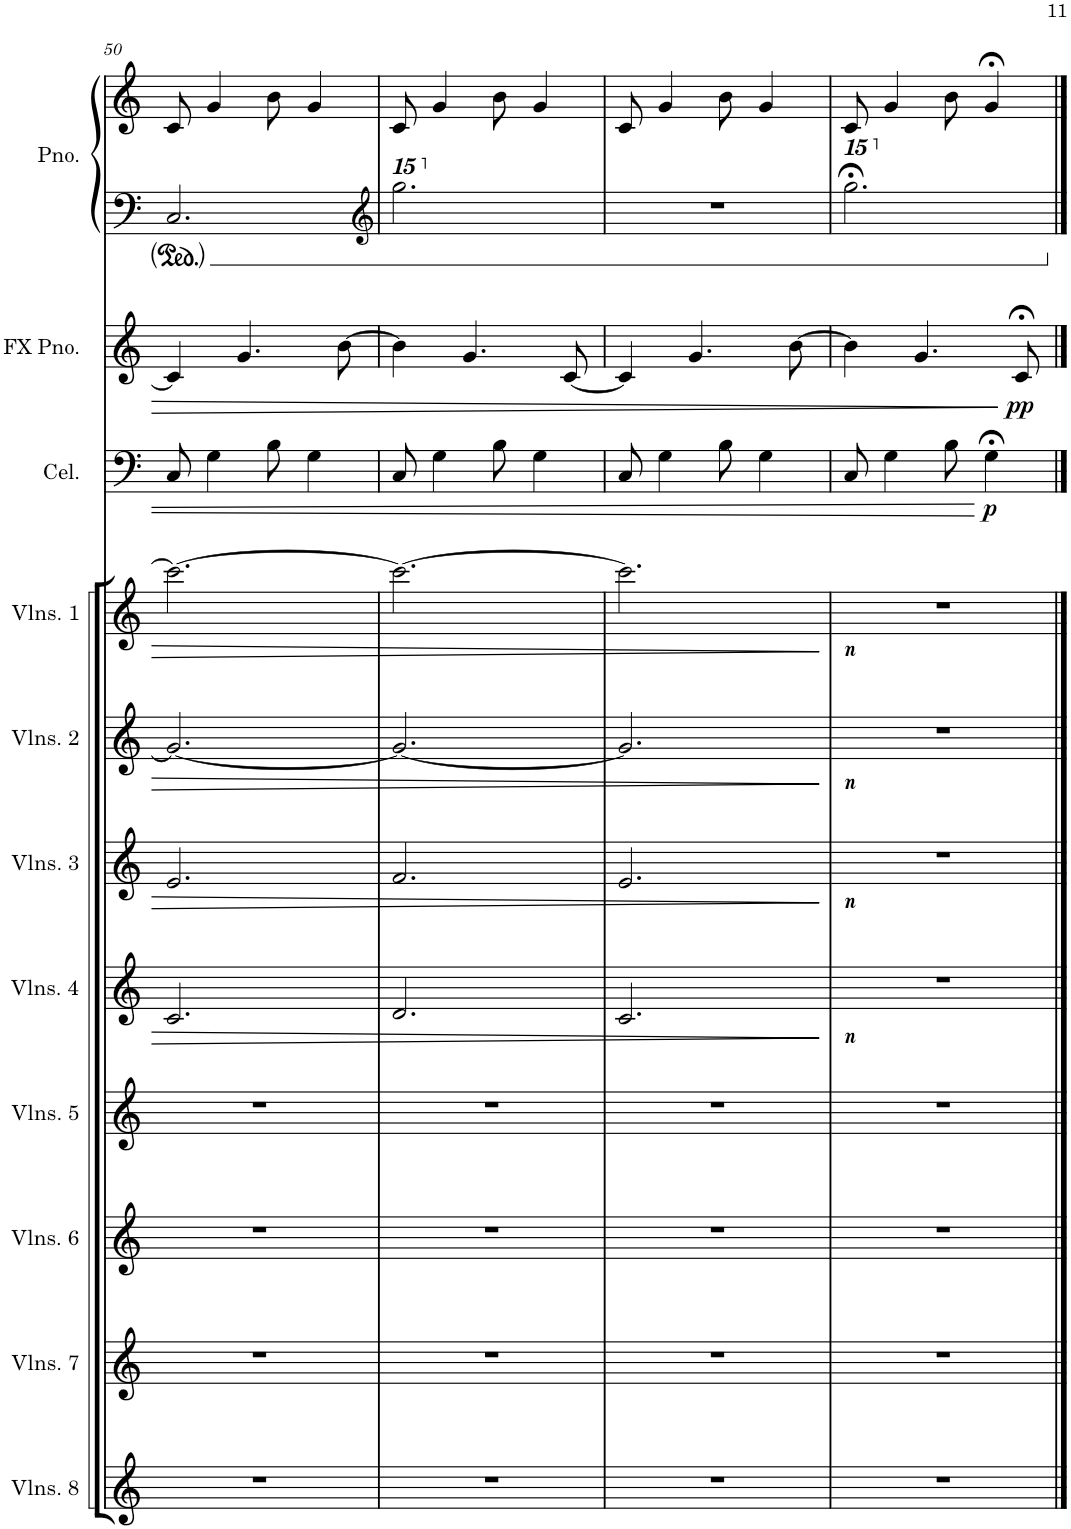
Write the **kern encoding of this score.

**kern	**kern	**kern	**kern	**kern	**dynam	**kern	**dynam	**kern	**dynam	**kern	**dynam	**kern	**dynam	**kern	**dynam	**kern	**kern
*part11	*part10	*part9	*part8	*part7	*part7	*part6	*part6	*part5	*part5	*part4	*part4	*part3	*part3	*part2	*part2	*part1	*part1
*staff12	*staff11	*staff10	*staff9	*staff8	*staff8	*staff7	*staff7	*staff6	*staff6	*staff5	*staff5	*staff4	*staff4	*staff3	*staff3	*staff2	*staff1
*I"Violins 8	*I"Violins 7	*I"Violins 6	*I"Violins 5	*I"Violins 4	*	*I"Violins 3	*	*I"Violins 2	*	*I"Violins 1	*	*I"Celesta	*	*I"Effect piano	*	*I"Piano	*
*I'Vlns. 8	*I'Vlns. 7	*I'Vlns. 6	*I'Vlns. 5	*I'Vlns. 4	*	*I'Vlns. 3	*	*I'Vlns. 2	*	*I'Vlns. 1	*	*I'Cel.	*	*	*	*I'Pno.	*
!!LO:PB:g=z
*clefG2	*clefG2	*clefG2	*clefG2	*clefG2	*	*clefG2	*	*clefG2	*	*clefG2	*	*clefF4	*	*clefG2	*	*clefF4	*clefG2
*k[]	*k[]	*k[]	*k[]	*k[]	*	*k[]	*	*k[]	*	*k[]	*	*k[]	*	*k[]	*	*k[]	*k[]
*M6/8	*M6/8	*M6/8	*M6/8	*M6/8	*	*M6/8	*	*M6/8	*	*M6/8	*	*M6/8	*	*M6/8	*	*M6/8	*M6/8
=50	=50	=50	=50	=50	=50	=50	=50	=50	=50	=50	=50	=50	=50	=50	=50	=50	=50
2.r	2.r	2.r	2.r	2.c/	.	2.e/	.	2.g/_	.	2.ccc\_	.	8C/	.	4c/]	.	2.C/	8c/
.	.	.	.	.	.	.	.	.	.	.	.	4G\	.	.	.	.	4g/
.	.	.	.	.	.	.	.	.	.	.	.	.	.	4.g/	.	.	.
.	.	.	.	.	.	.	.	.	.	.	.	8B\	.	.	.	.	8b\
.	.	.	.	.	.	.	.	.	.	.	.	4G\	.	.	.	.	4g/
.	.	.	.	.	.	.	.	.	.	.	.	.	.	[8b\	.	.	.
=51	=51	=51	=51	=51	=51	=51	=51	=51	=51	=51	=51	=51	=51	=51	=51	=51	=51
*	*	*	*	*	*	*	*	*	*	*	*	*	*	*	*	*clefG2	*
*	*	*	*	*	*	*	*	*	*	*	*	*	*	*	*	*15ma	*
2.r	2.r	2.r	2.r	2.d/	.	2.f/	.	2.g/_	.	2.ccc\_	.	8C/	.	4b\]	.	2.gggg\	8c/
.	.	.	.	.	.	.	.	.	.	.	.	4G\	.	.	.	.	4g/
.	.	.	.	.	.	.	.	.	.	.	.	.	.	4.g/	.	.	.
.	.	.	.	.	.	.	.	.	.	.	.	8B\	.	.	.	.	8b\
.	.	.	.	.	.	.	.	.	.	.	.	4G\	.	.	.	.	4g/
.	.	.	.	.	.	.	.	.	.	.	.	.	.	[8c/	.	.	.
=52	=52	=52	=52	=52	=52	=52	=52	=52	=52	=52	=52	=52	=52	=52	=52	=52	=52
*	*	*	*	*	*	*	*	*	*	*	*	*	*	*	*	*X15ma	*
2.r	2.r	2.r	2.r	2.c/	.	2.e/	.	2.g/]	.	2.ccc\]	.	8C/	.	4c/]	.	2.r	8c/
.	.	.	.	.	.	.	.	.	.	.	.	4G\	.	.	.	.	4g/
.	.	.	.	.	.	.	.	.	.	.	.	.	.	4.g/	.	.	.
.	.	.	.	.	.	.	.	.	.	.	.	8B\	.	.	.	.	8b\
.	.	.	.	.	.	.	.	.	.	.	.	4G\	.	.	.	.	4g/
.	.	.	.	.	.	.	.	.	.	.	.	.	.	[8b\	.	.	.
=53	=53	=53	=53	=53	=53	=53	=53	=53	=53	=53	=53	=53	=53	=53	=53	=53	=53
*	*	*	*	*	*	*	*	*	*	*	*	*	*	*	*	*15ma	*
!	!	!	!	!	!LO:DY:b	!	!LO:DY:b	!	!LO:DY:b	!	!LO:DY:b	!	!	!	!	!	!
2.r	2.r	2.r	2.r	2.r	other-dynamics	2.r	other-dynamics	2.r	other-dynamics	2.r	other-dynamics	8C/	.	4b\]	.	2.gggg;<\	8c/
.	.	.	.	.	.	.	.	.	.	.	.	4G\	.	.	.	.	4g/
.	.	.	.	.	.	.	.	.	.	.	.	.	.	4.g/	.	.	.
.	.	.	.	.	.	.	.	.	.	.	.	8B\	.	.	.	.	8b\
!	!	!	!	!	!	!	!	!	!	!	!	!	!LO:DY:b	!	!	!	!
.	.	.	.	.	.	.	.	.	.	.	.	4G;<\	p	.	.	.	4g;</
!	!	!	!	!	!	!	!	!	!	!	!	!	!	!	!LO:DY:b	!	!
.	.	.	.	.	.	.	.	.	.	.	.	.	.	8c;</	pp	.	.
*	*	*	*	*	*	*	*	*	*	*	*	*	*	*	*	*X15ma	*
==	==	==	==	==	==	==	==	==	==	==	==	==	==	==	==	==	==
*-	*-	*-	*-	*-	*-	*-	*-	*-	*-	*-	*-	*-	*-	*-	*-	*-	*-
